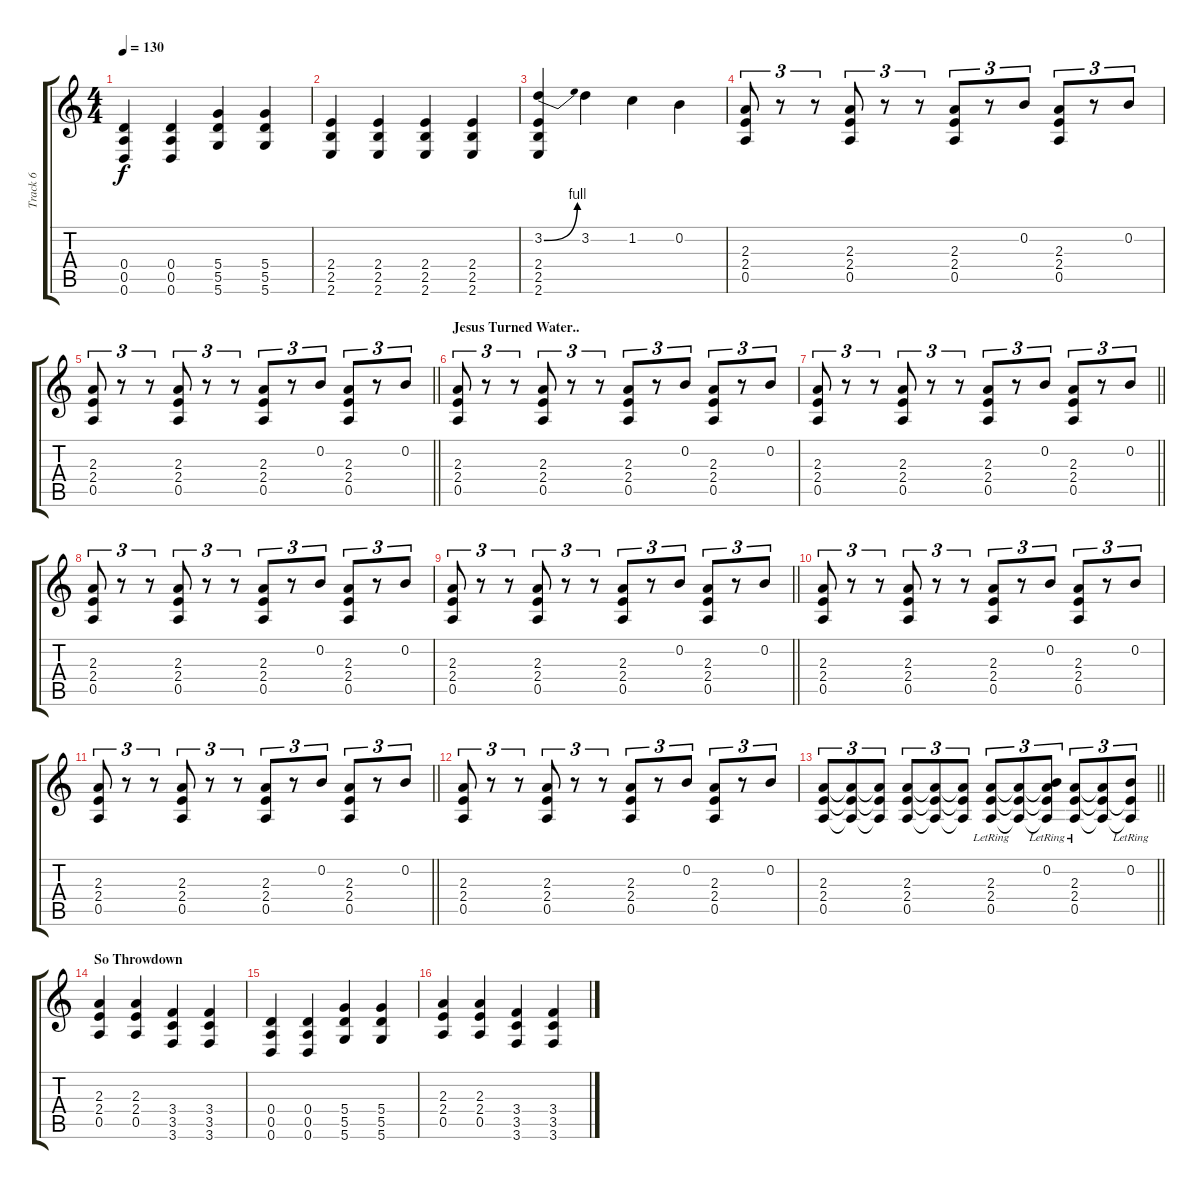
\track ("Track 6" "Track 6") {instrument electricguitarjazz}
\staff {score tabs}
\tuning (E4 B3 G3 D3 A2 D2) {hide}
\ts (4 4)
\tempo 130
\clef g2
\ks c
(0.4 0.5 0.6).4{dy f} (0.4 0.5 0.6).4 (5.4 5.5 5.6).4 (5.4 5.5 5.6).4 |
(2.4 2.5 2.6).4 (2.4 2.5 2.6).4 (2.4 2.5 2.6).4 (2.4 2.5 2.6).4 |
(3.2{be (bend 0 0 60 4)} 2.4 2.5 2.6).4 3.2.4 1.2.4 0.2.4 |
(2.3 2.4 0.5).8{tu (3 2)} r.8{tu (3 2)} r.8{tu (3 2)} (2.3 2.4 0.5).8{tu (3 2)} r.8{tu (3 2)} r.8{tu (3 2)} (2.3 2.4 0.5).8{tu (3 2)} r.8{tu (3 2)} 0.2.8{tu (3 2)} (2.3 2.4 0.5).8{tu (3 2)} r.8{tu (3 2)} 0.2.8{tu (3 2)} |
\barLineRight lightlight
(2.3 2.4 0.5).8{tu (3 2)} r.8{tu (3 2)} r.8{tu (3 2)} (2.3 2.4 0.5).8{tu (3 2)} r.8{tu (3 2)} r.8{tu (3 2)} (2.3 2.4 0.5).8{tu (3 2)} r.8{tu (3 2)} 0.2.8{tu (3 2)} (2.3 2.4 0.5).8{tu (3 2)} r.8{tu (3 2)} 0.2.8{tu (3 2)} |
\section ("" "Jesus Turned Water..")
(2.3 2.4 0.5).8{tu (3 2)} r.8{tu (3 2)} r.8{tu (3 2)} (2.3 2.4 0.5).8{tu (3 2)} r.8{tu (3 2)} r.8{tu (3 2)} (2.3 2.4 0.5).8{tu (3 2)} r.8{tu (3 2)} 0.2.8{tu (3 2)} (2.3 2.4 0.5).8{tu (3 2)} r.8{tu (3 2)} 0.2.8{tu (3 2)} |
\barLineRight lightlight
(2.3 2.4 0.5).8{tu (3 2)} r.8{tu (3 2)} r.8{tu (3 2)} (2.3 2.4 0.5).8{tu (3 2)} r.8{tu (3 2)} r.8{tu (3 2)} (2.3 2.4 0.5).8{tu (3 2)} r.8{tu (3 2)} 0.2.8{tu (3 2)} (2.3 2.4 0.5).8{tu (3 2)} r.8{tu (3 2)} 0.2.8{tu (3 2)} |
(2.3 2.4 0.5).8{tu (3 2)} r.8{tu (3 2)} r.8{tu (3 2)} (2.3 2.4 0.5).8{tu (3 2)} r.8{tu (3 2)} r.8{tu (3 2)} (2.3 2.4 0.5).8{tu (3 2)} r.8{tu (3 2)} 0.2.8{tu (3 2)} (2.3 2.4 0.5).8{tu (3 2)} r.8{tu (3 2)} 0.2.8{tu (3 2)} |
\barLineRight lightlight
(2.3 2.4 0.5).8{tu (3 2)} r.8{tu (3 2)} r.8{tu (3 2)} (2.3 2.4 0.5).8{tu (3 2)} r.8{tu (3 2)} r.8{tu (3 2)} (2.3 2.4 0.5).8{tu (3 2)} r.8{tu (3 2)} 0.2.8{tu (3 2)} (2.3 2.4 0.5).8{tu (3 2)} r.8{tu (3 2)} 0.2.8{tu (3 2)} |
(2.3 2.4 0.5).8{tu (3 2)} r.8{tu (3 2)} r.8{tu (3 2)} (2.3 2.4 0.5).8{tu (3 2)} r.8{tu (3 2)} r.8{tu (3 2)} (2.3 2.4 0.5).8{tu (3 2)} r.8{tu (3 2)} 0.2.8{tu (3 2)} (2.3 2.4 0.5).8{tu (3 2)} r.8{tu (3 2)} 0.2.8{tu (3 2)} |
\barLineRight lightlight
(2.3 2.4 0.5).8{tu (3 2)} r.8{tu (3 2)} r.8{tu (3 2)} (2.3 2.4 0.5).8{tu (3 2)} r.8{tu (3 2)} r.8{tu (3 2)} (2.3 2.4 0.5).8{tu (3 2)} r.8{tu (3 2)} 0.2.8{tu (3 2)} (2.3 2.4 0.5).8{tu (3 2)} r.8{tu (3 2)} 0.2.8{tu (3 2)} |
(2.3 2.4 0.5).8{tu (3 2)} r.8{tu (3 2)} r.8{tu (3 2)} (2.3 2.4 0.5).8{tu (3 2)} r.8{tu (3 2)} r.8{tu (3 2)} (2.3 2.4 0.5).8{tu (3 2)} r.8{tu (3 2)} 0.2.8{tu (3 2)} (2.3 2.4 0.5).8{tu (3 2)} r.8{tu (3 2)} 0.2.8{tu (3 2)} |
\barLineRight lightlight
(2.3 2.4 0.5).8{tu (3 2)} (2.3{t} 2.4{t} 0.5{t}).8{tu (3 2)} (2.3{t} 2.4{t} 0.5{t}).8{tu (3 2)} (2.3 2.4 0.5).8{tu (3 2)} (2.3{t} 2.4{t} 0.5{t}).8{tu (3 2)} (2.3{t} 2.4{t} 0.5{t}).8{tu (3 2)} (2.3{lr} 2.4{lr} 0.5{lr}).8{tu (3 2)} (2.3{t} 2.4{t} 0.5{t}).8{tu (3 2)} (0.2{lr} 2.3{t} 2.4{t} 0.5{t}).8{tu (3 2)} (2.3{lr} 2.4{lr} 0.5{lr}).8{tu (3 2)} (2.3{t} 2.4{t} 0.5{t}).8{tu (3 2)} (0.2{lr} 2.4{t} 0.5{t}).8{tu (3 2)} |
\section ("" "So Throwdown")
(2.3 2.4 0.5).4 (2.3 2.4 0.5).4 (3.4 3.5 3.6).4 (3.4 3.5 3.6).4 |
(0.4 0.5 0.6).4 (0.4 0.5 0.6).4 (5.4 5.5 5.6).4 (5.4 5.5 5.6).4 |
(2.3 2.4 0.5).4 (2.3 2.4 0.5).4 (3.4 3.5 3.6).4 (3.4 3.5 3.6).4
